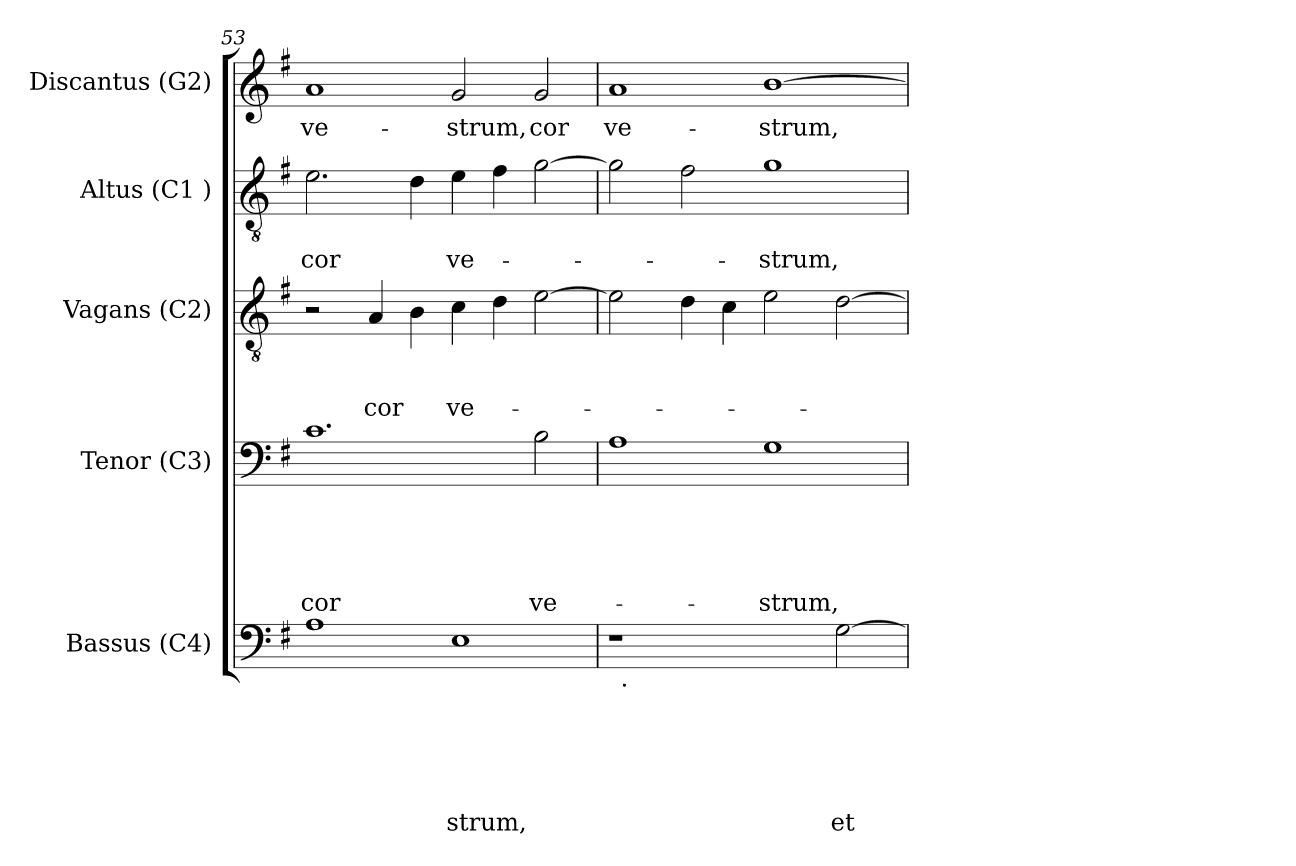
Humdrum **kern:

**kern	**text	**text	**text	**text	**text	**text	**kern	**text	**text	**text	**text	**text	**kern	**text	**text	**text	**kern	**text	**text	**kern	**text
*part5	*part5	*part5	*part5	*part5	*part5	*part5	*part4	*part4	*part4	*part4	*part4	*part4	*part3	*part3	*part3	*part3	*part2	*part2	*part2	*part1	*part1
*staff5	*staff5	*staff5	*staff5	*staff5	*staff5	*staff5	*staff4	*staff4	*staff4	*staff4	*staff4	*staff4	*staff3	*staff3	*staff3	*staff3	*staff2	*staff2	*staff2	*staff1	*staff1
*I"Bassus (C4)	*	*	*	*	*	*	*I"Tenor (C3)	*	*	*	*	*	*I"Vagans (C2)	*	*	*	*I"Altus (C1 )	*	*	*I"Discantus (G2)	*
*I'B.	*	*	*	*	*	*	*I'T.	*	*	*	*	*	*I'V.	*	*	*	*I'A.	*	*	*I'D.	*
!!LO:LB:g=z
*clefF4	*	*	*	*	*	*	*clefF4	*	*	*	*	*	*clefGv2	*	*	*	*clefGv2	*	*	*clefG2	*
*k[f#]	*	*	*	*	*	*	*k[f#]	*	*	*	*	*	*k[f#]	*	*	*	*k[f#]	*	*	*k[f#]	*
*G:	*	*	*	*	*	*	*G:	*	*	*	*	*	*G:	*	*	*	*G:	*	*	*G:	*
=53	=53	=53	=53	=53	=53	=53	=53	=53	=53	=53	=53	=53	=53	=53	=53	=53	=53	=53	=53	=53	=53
!	!	!	!	!	!	!	!	!	!	!	!	!LO:LY:b	!	!	!	!	!	!	!LO:LY:b	!	!LO:LY:b
1A	.	.	.	.	.	.	1.c	.	.	.	.	cor	2r	.	.	.	2.e\	.	cor	1a	ve-
!	!	!	!	!	!	!	!	!	!	!	!	!	!	!	!	!LO:LY:b	!	!	!	!	!
.	.	.	.	.	.	.	.	.	.	.	.	.	4A/	.	.	cor	.	.	.	.	.
.	.	.	.	.	.	.	.	.	.	.	.	.	4B\	.	.	.	4d\	.	.	.	.
!	!	!	!	!	!	!LO:LY:b	!	!	!	!	!	!	!	!	!	!LO:LY:b	!	!	!LO:LY:b	!	!LO:LY:b
1E	.	.	.	.	.	-strum,	.	.	.	.	.	.	4c\	.	.	ve-	4e\	.	ve-	2g/	-strum,
.	.	.	.	.	.	.	.	.	.	.	.	.	4d\	.	.	.	4f#\	.	.	.	.
!	!	!	!	!	!	!	!	!	!	!	!	!LO:LY:b	!	!	!	!	!	!	!	!	!LO:LY:b
.	.	.	.	.	.	.	2B\	.	.	.	.	ve-	[>2e\	.	.	.	[>2g\	.	.	2g/	cor
=54	=54	=54	=54	=54	=54	=54	=54	=54	=54	=54	=54	=54	=54	=54	=54	=54	=54	=54	=54	=54	=54
!	!	!	!	!	!	!	!	!	!	!	!	!	!	!	!	!	!	!	!	!	!LO:LY:b
*^	*	*	*	*	*	*	*	*	*	*	*	*	*	*	*	*	*	*	*	*	*
1r	32ryy	.	.	.	.	.	.	1A	.	.	.	.	.	2e\]	.	.	.	2g\]	.	.	1a	ve-
!	!LO:TX:b:t=.	!	!	!	!	!	!	!	!	!	!	!	!	!	!	!	!	!	!	!	!	!
.	1ryy	.	.	.	.	.	.	.	.	.	.	.	.	.	.	.	.	.	.	.	.	.
.	.	.	.	.	.	.	.	.	.	.	.	.	.	4d\	.	.	.	2f#\	.	.	.	.
.	.	.	.	.	.	.	.	.	.	.	.	.	.	4c\	.	.	.	.	.	.	.	.
!	!	!	!	!	!	!	!	!	!	!	!	!	!LO:LY:b	!	!	!	!	!	!	!LO:LY:b	!	!LO:LY:b
2ryy	.	.	.	.	.	.	.	1G	.	.	.	.	-strum,	2e\	.	.	.	1g	.	-strum,	[>1b	-strum,
.	2ryy	.	.	.	.	.	.	.	.	.	.	.	.	.	.	.	.	.	.	.	.	.
!	!	!	!	!	!	!	!LO:LY:b	!	!	!	!	!	!	!	!	!	!	!	!	!	!	!
[>2G\	.	.	.	.	.	.	et	.	.	.	.	.	.	[>2d\	.	.	.	.	.	.	.	.
.	4...ryy	.	.	.	.	.	.	.	.	.	.	.	.	.	.	.	.	.	.	.	.	.
*v	*v	*	*	*	*	*	*	*	*	*	*	*	*	*	*	*	*	*	*	*	*	*
=	=	=	=	=	=	=	=	=	=	=	=	=	=	=	=	=	=	=	=	=	=
*-	*-	*-	*-	*-	*-	*-	*-	*-	*-	*-	*-	*-	*-	*-	*-	*-	*-	*-	*-	*-	*-
